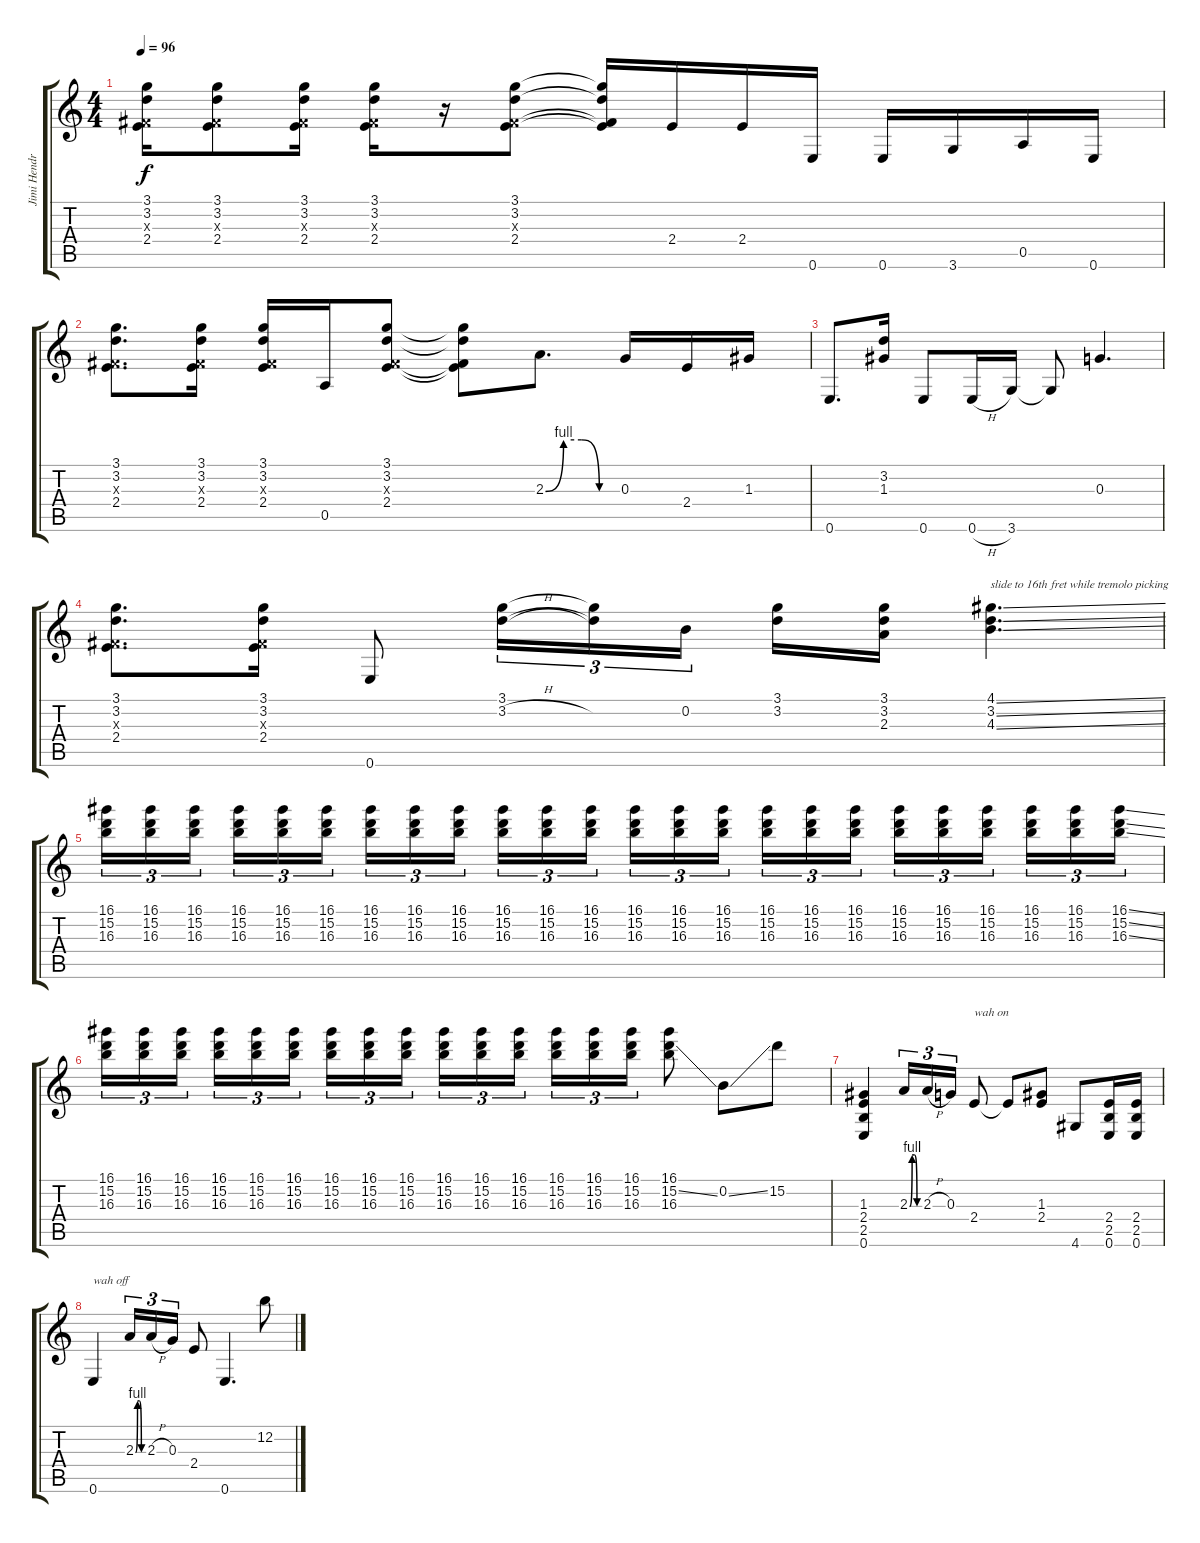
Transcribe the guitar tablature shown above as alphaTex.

\track ("Jimi Hendrix" "Jimi Hendr") {instrument distortionguitar}
\staff {score tabs}
\tuning (E4 B3 G3 D3 A2 E2) {hide}
\ts (4 4)
\tempo 96
\clef g2
\ks c
(3.1 3.2 -1.3{x} 2.4).16{dy f} (3.1 3.2 -1.3{x} 2.4).8 (3.1 3.2 -1.3{x} 2.4).16 (3.1 3.2 -1.3{x} 2.4).16 r.16 (3.1 3.2 -1.3{x} 2.4).8 (3.1{t} 3.2{t} -1.3{t} 2.4{t}).16 2.4.16 2.4.16 0.6.16 0.6.16 3.6.16 0.5.16 0.6.16 |
(3.1 3.2 -1.3{x} 2.4).8{d} (3.1 3.2 -1.3{x} 2.4).16 (3.1 3.2 -1.3{x} 2.4).16 0.5.16 (3.1 3.2 -1.3{x} 2.4).8 (3.1{t} 3.2{t} -1.3{t} 2.4{t}).8 2.3{be (custom 0 0 15 4 30 4 45 0 60 0)}.8{d} 0.3.16 2.4.16 1.3.16 |
0.6.8{d} (3.2 1.3).16 0.6.8 0.6{h}.16 3.6.16 3.6{t}.8 0.3.4{d} |
(3.1 3.2 -1.3{x} 2.4).8{d} (3.1 3.2 -1.3{x} 2.4).16 0.6.8 (3.1 3.2{h}).16{tu (3 2)} (3.1{t} 3.2{t}).16{tu (3 2)} 0.2.16{tu (3 2)} (3.1 3.2).16 (3.1 3.2 2.3).16 (4.1{ss} 3.2{ss} 4.3{ss}).4{d txt "slide to 16th fret while tremolo picking"} |
(16.1 15.2 16.3).16{tu (3 2)} (16.1 15.2 16.3).16{tu (3 2)} (16.1 15.2 16.3).16{tu (3 2) beam splitsecondary} (16.1 15.2 16.3).16{tu (3 2)} (16.1 15.2 16.3).16{tu (3 2)} (16.1 15.2 16.3).16{tu (3 2)} (16.1 15.2 16.3).16{tu (3 2)} (16.1 15.2 16.3).16{tu (3 2)} (16.1 15.2 16.3).16{tu (3 2) beam splitsecondary} (16.1 15.2 16.3).16{tu (3 2)} (16.1 15.2 16.3).16{tu (3 2)} (16.1 15.2 16.3).16{tu (3 2)} (16.1 15.2 16.3).16{tu (3 2)} (16.1 15.2 16.3).16{tu (3 2)} (16.1 15.2 16.3).16{tu (3 2) beam splitsecondary} (16.1 15.2 16.3).16{tu (3 2)} (16.1 15.2 16.3).16{tu (3 2)} (16.1 15.2 16.3).16{tu (3 2)} (16.1 15.2 16.3).16{tu (3 2)} (16.1 15.2 16.3).16{tu (3 2)} (16.1 15.2 16.3).16{tu (3 2) beam splitsecondary} (16.1 15.2 16.3).16{tu (3 2)} (16.1 15.2 16.3).16{tu (3 2)} (16.1{ss} 15.2{ss} 16.3{ss}).16{tu (3 2)} |
(16.1 15.2 16.3).16{tu (3 2)} (16.1 15.2 16.3).16{tu (3 2)} (16.1 15.2 16.3).16{tu (3 2) beam splitsecondary} (16.1 15.2 16.3).16{tu (3 2)} (16.1 15.2 16.3).16{tu (3 2)} (16.1 15.2 16.3).16{tu (3 2)} (16.1 15.2 16.3).16{tu (3 2)} (16.1 15.2 16.3).16{tu (3 2)} (16.1 15.2 16.3).16{tu (3 2) beam splitsecondary} (16.1 15.2 16.3).16{tu (3 2)} (16.1 15.2 16.3).16{tu (3 2)} (16.1 15.2 16.3).16{tu (3 2)} (16.1 15.2 16.3).16{tu (3 2)} (16.1 15.2 16.3).16{tu (3 2)} (16.1 15.2 16.3).16{tu (3 2)} (16.1 15.2{ss} 16.3).8 0.2{ss}.8 15.2.8 |
(1.3 2.4 2.5 0.6).4 2.3{be (custom 0 0 15 4 30 4 45 0 60 0)}.16{tu (3 2)} 2.3{h}.16{tu (3 2)} 0.3.16{tu (3 2)} 2.4.8{txt "wah on"} 2.4{t}.8 (1.3 2.4).8 4.6.8 (2.4 2.5 0.6).16 (2.4 2.5 0.6).16 |
0.6.4{txt "wah off"} 2.3{be (custom 0 0 15 4 30 4 45 0 60 0)}.16{tu (3 2)} 2.3{h}.16{tu (3 2)} 0.3.16{tu (3 2)} 2.4.8 0.6.4{d} 12.2.8
